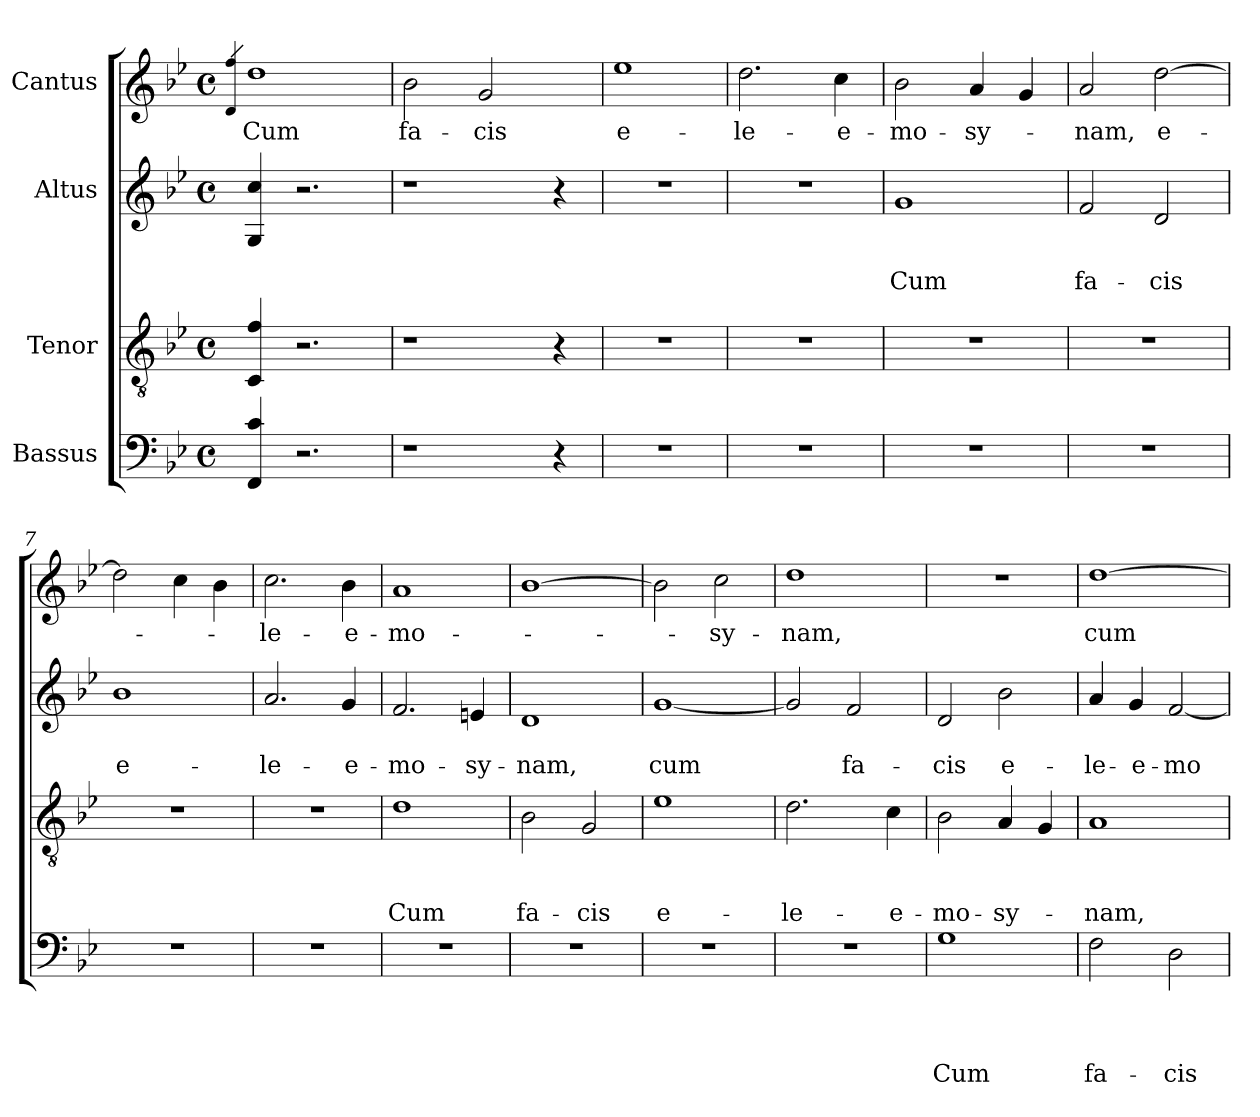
**kern	**text	**text	**text	**text	**kern	**text	**text	**text	**kern	**text	**text	**kern	**text
*part4	*part4	*part4	*part4	*part4	*part3	*part3	*part3	*part3	*part2	*part2	*part2	*part1	*part1
*staff4	*staff4	*staff4	*staff4	*staff4	*staff3	*staff3	*staff3	*staff3	*staff2	*staff2	*staff2	*staff1	*staff1
*I"Bassus	*	*	*	*	*I"Tenor	*	*	*	*I"Altus	*	*	*I"Cantus	*
*clefF4	*	*	*	*	*clefGv2	*	*	*	*clefG2	*	*	*clefG2	*
*k[b-e-]	*	*	*	*	*k[b-e-]	*	*	*	*k[b-e-]	*	*	*k[b-e-]	*
*B-:	*	*	*	*	*B-:	*	*	*	*B-:	*	*	*B-:	*
*M4/4	*	*	*	*	*M4/4	*	*	*	*M4/4	*	*	*M4/4	*
*met(c)	*	*	*	*	*met(c)	*	*	*	*met(c)	*	*	*met(c)	*
=1	=1	=1	=1	=1	=1	=1	=1	=1	=1	=1	=1	=1	=1
.	.	.	.	.	.	.	.	.	.	.	.	4qd/ 4qff/	.
!	!	!	!	!	!	!	!	!	!	!	!	!	!LO:LY:b
4FF/ 4c/	.	.	.	.	4C/ 4f/	.	.	.	4G/ 4cc/	.	.	1dd	Cum
2.r	.	.	.	.	2.r	.	.	.	2.r	.	.	.	.
=2	=2	=2	=2	=2	=2	=2	=2	=2	=2	=2	=2	=2	=2
!	!	!	!	!	!	!	!	!	!	!	!	!	!LO:LY:b
1r	.	.	.	.	1r	.	.	.	1r	.	.	2b-\	fa-
!	!	!	!	!	!	!	!	!	!	!	!	!	!LO:LY:b
.	.	.	.	.	.	.	.	.	.	.	.	2g/	-cis
4r	.	.	.	.	4r	.	.	.	4r	.	.	4ryy	.
=3	=3	=3	=3	=3	=3	=3	=3	=3	=3	=3	=3	=3	=3
!	!	!	!	!	!	!	!	!	!	!	!	!	!LO:LY:b
1r	.	.	.	.	1r	.	.	.	1r	.	.	1ee-	e-
=4	=4	=4	=4	=4	=4	=4	=4	=4	=4	=4	=4	=4	=4
!	!	!	!	!	!	!	!	!	!	!	!	!	!LO:LY:b
1r	.	.	.	.	1r	.	.	.	1r	.	.	2.dd\	-le-
!	!	!	!	!	!	!	!	!	!	!	!	!	!LO:LY:b
.	.	.	.	.	.	.	.	.	.	.	.	4cc\	-e-
=5	=5	=5	=5	=5	=5	=5	=5	=5	=5	=5	=5	=5	=5
!	!	!	!	!	!	!	!	!	!	!	!LO:LY:b	!	!LO:LY:b
1r	.	.	.	.	1r	.	.	.	1g	.	Cum	2b-\	-mo-
!	!	!	!	!	!	!	!	!	!	!	!	!	!LO:LY:b
.	.	.	.	.	.	.	.	.	.	.	.	4a/	-sy-
.	.	.	.	.	.	.	.	.	.	.	.	4g/	.
=6	=6	=6	=6	=6	=6	=6	=6	=6	=6	=6	=6	=6	=6
!	!	!	!	!	!	!	!	!	!	!	!LO:LY:b	!	!LO:LY:b
1r	.	.	.	.	1r	.	.	.	2f/	.	fa-	2a/	-nam,
!	!	!	!	!	!	!	!	!	!	!	!LO:LY:b	!	!LO:LY:b
.	.	.	.	.	.	.	.	.	2d/	.	-cis	[>2dd\	e-
=7	=7	=7	=7	=7	=7	=7	=7	=7	=7	=7	=7	=7	=7
!	!	!	!	!	!	!	!	!	!	!	!LO:LY:b	!	!
1r	.	.	.	.	1r	.	.	.	1b-	.	e-	2dd\]	.
.	.	.	.	.	.	.	.	.	.	.	.	4cc\	.
.	.	.	.	.	.	.	.	.	.	.	.	4b-\	.
!!LO:LB:g=z
=8	=8	=8	=8	=8	=8	=8	=8	=8	=8	=8	=8	=8	=8
!	!	!	!	!	!	!	!	!	!	!	!LO:LY:b	!	!LO:LY:b
1r	.	.	.	.	1r	.	.	.	2.a/	.	-le-	2.cc\	-le-
!	!	!	!	!	!	!	!	!	!	!	!LO:LY:b	!	!LO:LY:b
.	.	.	.	.	.	.	.	.	4g/	.	-e-	4b-\	-e-
=9	=9	=9	=9	=9	=9	=9	=9	=9	=9	=9	=9	=9	=9
!	!	!	!	!	!	!	!	!LO:LY:b	!	!	!LO:LY:b	!	!LO:LY:b
1r	.	.	.	.	1d	.	.	Cum	2.f/	.	-mo-	1a	-mo-
!	!	!	!	!	!	!	!	!	!	!	!LO:LY:b	!	!
.	.	.	.	.	.	.	.	.	4en/	.	-sy-	.	.
=10	=10	=10	=10	=10	=10	=10	=10	=10	=10	=10	=10	=10	=10
!	!	!	!	!	!	!	!	!LO:LY:b	!	!	!LO:LY:b	!	!
1r	.	.	.	.	2B-\	.	.	fa-	1d	.	-nam,	[>1b-	.
!	!	!	!	!	!	!	!	!LO:LY:b	!	!	!	!	!
.	.	.	.	.	2G/	.	.	-cis	.	.	.	.	.
=11	=11	=11	=11	=11	=11	=11	=11	=11	=11	=11	=11	=11	=11
!	!	!	!	!	!	!	!	!LO:LY:b	!	!	!LO:LY:b	!	!
1r	.	.	.	.	1e-	.	.	e-	[<1g	.	cum	2b-\]	.
!	!	!	!	!	!	!	!	!	!	!	!	!	!LO:LY:b
.	.	.	.	.	.	.	.	.	.	.	.	2cc\	-sy-
=12	=12	=12	=12	=12	=12	=12	=12	=12	=12	=12	=12	=12	=12
!	!	!	!	!	!	!	!	!LO:LY:b	!	!	!	!	!LO:LY:b
1r	.	.	.	.	2.d\	.	.	-le-	2g/]	.	.	1dd	-nam,
!	!	!	!	!	!	!	!	!	!	!	!LO:LY:b	!	!
.	.	.	.	.	.	.	.	.	2f/	.	fa-	.	.
!	!	!	!	!	!	!	!	!LO:LY:b	!	!	!	!	!
.	.	.	.	.	4c\	.	.	-e-	.	.	.	.	.
=13	=13	=13	=13	=13	=13	=13	=13	=13	=13	=13	=13	=13	=13
!	!	!	!	!LO:LY:b	!	!	!	!LO:LY:b	!	!	!LO:LY:b	!	!
1G	.	.	.	Cum	2B-\	.	.	-mo-	2d/	.	-cis	1r	.
!	!	!	!	!	!	!	!	!LO:LY:b	!	!	!LO:LY:b	!	!
.	.	.	.	.	4A/	.	.	-sy-	2b-\	.	e-	.	.
.	.	.	.	.	4G/	.	.	.	.	.	.	.	.
=14	=14	=14	=14	=14	=14	=14	=14	=14	=14	=14	=14	=14	=14
!	!	!	!	!LO:LY:b	!	!	!	!LO:LY:b	!	!	!LO:LY:b	!	!LO:LY:b
2F\	.	.	.	fa-	1A	.	.	-nam,	4a/	.	-le-	[<1dd	cum
!	!	!	!	!	!	!	!	!	!	!	!LO:LY:b	!	!
.	.	.	.	.	.	.	.	.	4g/	.	-e-	.	.
!	!	!	!	!LO:LY:b	!	!	!	!	!	!	!LO:LY:b	!	!
2D\	.	.	.	-cis	.	.	.	.	[<2f/	.	-mo-	.	.
=	=	=	=	=	=	=	=	=	=	=	=	=	=
*-	*-	*-	*-	*-	*-	*-	*-	*-	*-	*-	*-	*-	*-
